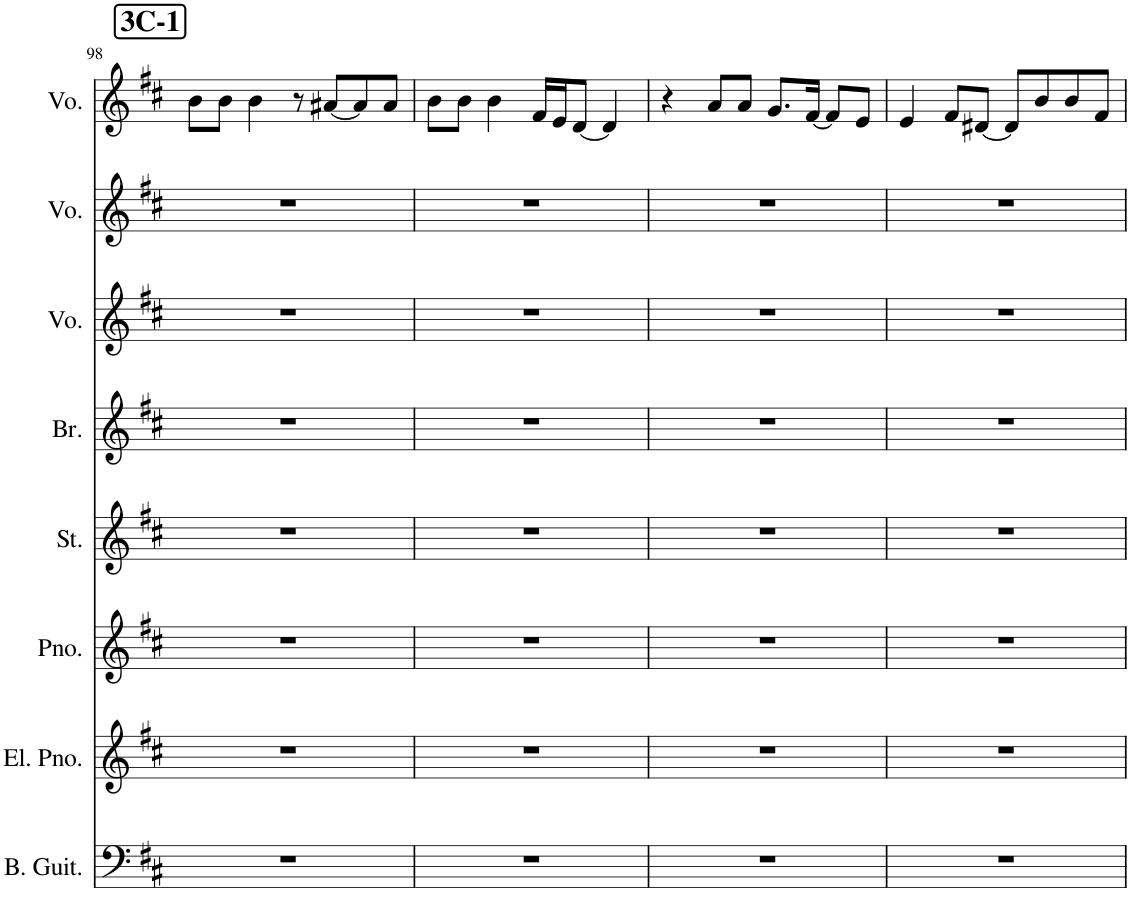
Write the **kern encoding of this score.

**kern	**kern	**kern	**kern	**kern	**kern	**kern	**kern
*part8	*part7	*part6	*part5	*part4	*part3	*part2	*part1
*staff8	*staff7	*staff6	*staff5	*staff4	*staff3	*staff2	*staff1
*I"ベース	*I"エレクトリックピアノ	*I"ピアノ	*I"ストリングス	*I"金管楽器	*I"ボーカル	*I"ボーカル	*I"ボーカル
!!LO:PB:g=z
*clefF4	*clefG2	*clefG2	*clefG2	*clefG2	*clefG2	*clefG2	*clefG2
*Trd7c12	*	*	*	*	*Trd5c9	*Trd5c9	*Trd5c9
*k[f#c#]	*k[f#c#]	*k[f#c#]	*k[f#c#]	*k[f#c#]	*k[f#c#]	*k[f#c#]	*k[f#c#]
*M4/4	*M4/4	*M4/4	*M4/4	*M4/4	*M4/4	*M4/4	*M4/4
!!LO:REH:place=s1:a:B:cj:fs=14:t=3C-1
=98	=98	=98	=98	=98	=98	=98	=98
1r	1r	1r	1r	1r	1r	1r	8b\L
.	.	.	.	.	.	.	8b\J
.	.	.	.	.	.	.	4b\
.	.	.	.	.	.	.	8r
.	.	.	.	.	.	.	[8a#X/L
.	.	.	.	.	.	.	8a#/]
.	.	.	.	.	.	.	8a#/J
=99	=99	=99	=99	=99	=99	=99	=99
1r	1r	1r	1r	1r	1r	1r	8b\L
.	.	.	.	.	.	.	8b\J
.	.	.	.	.	.	.	4b\
.	.	.	.	.	.	.	16f#/LL
.	.	.	.	.	.	.	16e/J
.	.	.	.	.	.	.	[8d/J
.	.	.	.	.	.	.	4d/]
=100	=100	=100	=100	=100	=100	=100	=100
1r	1r	1r	1r	1r	1r	1r	4r
.	.	.	.	.	.	.	8a/L
.	.	.	.	.	.	.	8a/J
.	.	.	.	.	.	.	8.g/L
.	.	.	.	.	.	.	[16f#/Jk
.	.	.	.	.	.	.	8f#/L]
.	.	.	.	.	.	.	8e/J
=101	=101	=101	=101	=101	=101	=101	=101
1r	1r	1r	1r	1r	1r	1r	4e/
.	.	.	.	.	.	.	8f#/L
.	.	.	.	.	.	.	[8d#X/J
.	.	.	.	.	.	.	8d#/L]
.	.	.	.	.	.	.	8b/
.	.	.	.	.	.	.	8b/
.	.	.	.	.	.	.	8f#/J
=	=	=	=	=	=	=	=
*-	*-	*-	*-	*-	*-	*-	*-
